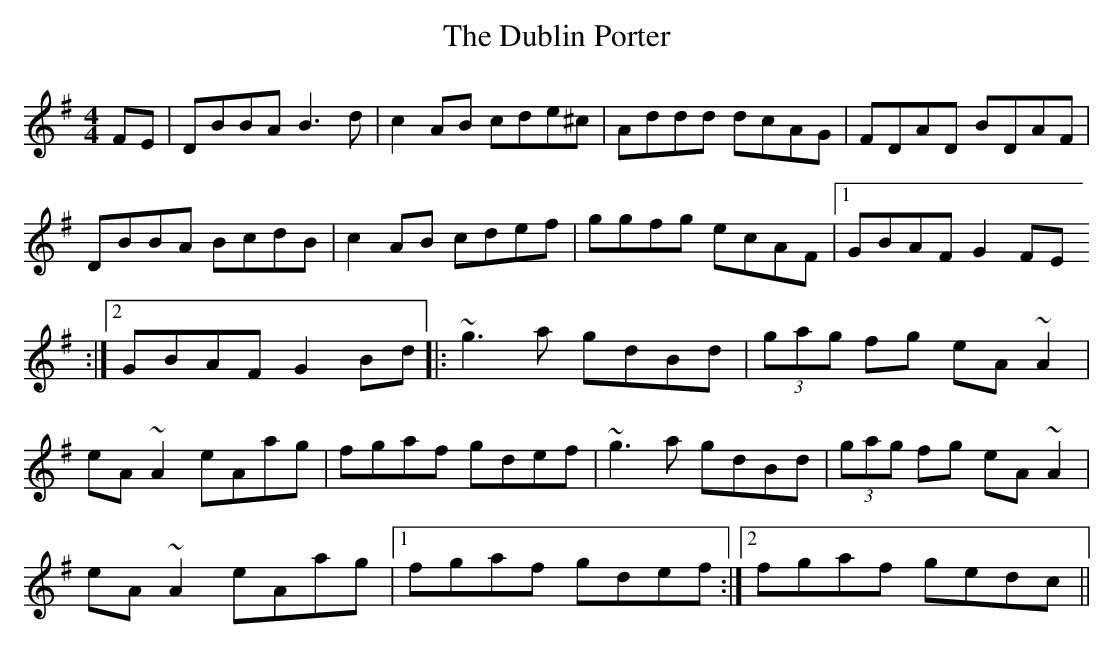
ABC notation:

X:1
T:Dublin Porter, The
M:4/4
L:1/8
K:G
FE|DBBA B3d|c2AB cde^c|Addd dcAG|FDAD BDAF|
DBBA BcdB|c2AB cdef|ggfg ecAF|1GBAF G2FE
:|2GBAF G2Bd|:~g3a gdBd|(3gag fg eA~A2|
eA~A2 eAag|fgaf gdef|~g3 a gdBd|(3gag fg eA~A2|
eA ~A2eAag|1fgaf gdef:|2fgaf gedc||
